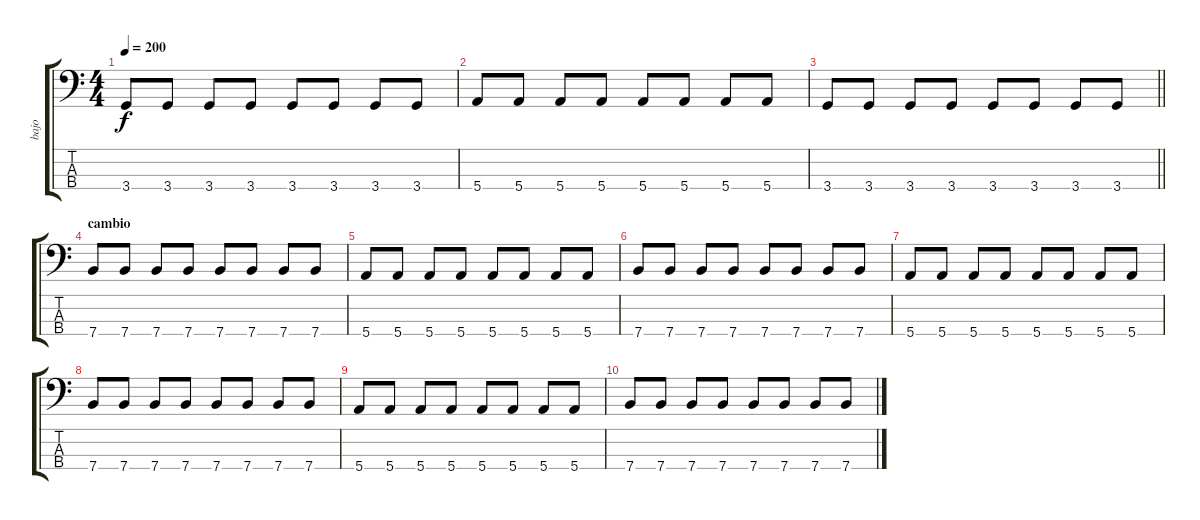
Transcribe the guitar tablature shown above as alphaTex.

\track ("bajo" "bajo") {instrument electricbassfinger}
\staff {score tabs}
\tuning (G2 D2 A1 E1) {hide}
\ts (4 4)
\tempo 200
\clef f4
\ks c
3.4.8{dy f} 3.4.8 3.4.8 3.4.8 3.4.8 3.4.8 3.4.8 3.4.8 |
5.4.8 5.4.8 5.4.8 5.4.8 5.4.8 5.4.8 5.4.8 5.4.8 |
\barLineRight lightlight
3.4.8 3.4.8 3.4.8 3.4.8 3.4.8 3.4.8 3.4.8 3.4.8 |
\section ("" "cambio")
7.4.8 7.4.8 7.4.8 7.4.8 7.4.8 7.4.8 7.4.8 7.4.8 |
5.4.8 5.4.8 5.4.8 5.4.8 5.4.8 5.4.8 5.4.8 5.4.8 |
7.4.8 7.4.8 7.4.8 7.4.8 7.4.8 7.4.8 7.4.8 7.4.8 |
5.4.8 5.4.8 5.4.8 5.4.8 5.4.8 5.4.8 5.4.8 5.4.8 |
7.4.8 7.4.8 7.4.8 7.4.8 7.4.8 7.4.8 7.4.8 7.4.8 |
5.4.8 5.4.8 5.4.8 5.4.8 5.4.8 5.4.8 5.4.8 5.4.8 |
7.4.8 7.4.8 7.4.8 7.4.8 7.4.8 7.4.8 7.4.8 7.4.8
